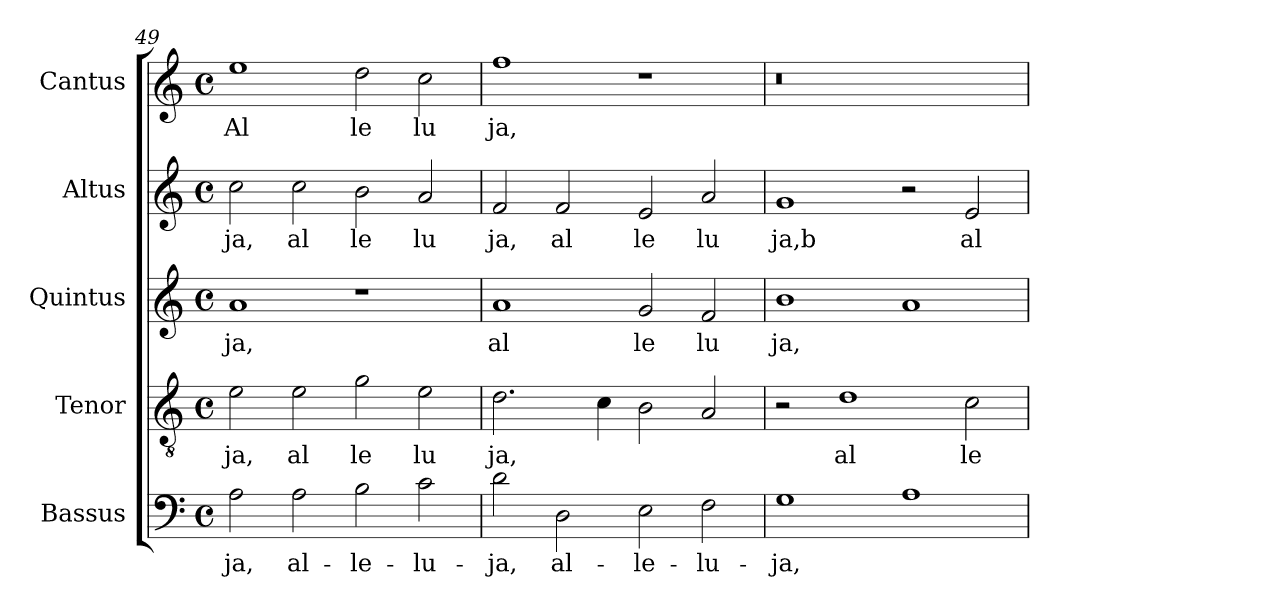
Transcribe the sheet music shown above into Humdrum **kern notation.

**kern	**text	**kern	**text	**kern	**text	**kern	**text	**kern	**text
*part5	*part5	*part4	*part4	*part3	*part3	*part2	*part2	*part1	*part1
*staff5	*staff5	*staff4	*staff4	*staff3	*staff3	*staff2	*staff2	*staff1	*staff1
*I"Bassus	*	*I"Tenor	*	*I"Quintus	*	*I"Altus	*	*I"Cantus	*
!!LO:LB:g=z
*clefF4	*	*clefGv2	*	*clefG2	*	*clefG2	*	*clefG2	*
*M4/4	*	*M4/4	*	*M4/4	*	*M4/4	*	*M4/4	*
*met(c)	*	*met(c)	*	*met(c)	*	*met(c)	*	*met(c)	*
=49	=49	=49	=49	=49	=49	=49	=49	=49	=49
!	!LO:LY:b:cj	!	!LO:LY:b:cj	!	!LO:LY:b:cj	!	!LO:LY:b:cj	!	!LO:LY:b:cj
2A\	-ja,	2e\	ja,	1a	-ja,	2cc\	-ja,	1ee	Al
!	!LO:LY:b:cj	!	!LO:LY:b:cj	!	!	!	!LO:LY:b:cj	!	!
2A\	al-	2e\	al	.	.	2cc\	al	.	.
!	!LO:LY:b:cj	!	!LO:LY:b:cj	!	!	!	!LO:LY:b:cj	!	!LO:LY:b:cj
2B\	-le-	2g\	le	1r	.	2b\	le	2dd\	le
!	!LO:LY:b:cj	!	!LO:LY:b:cj	!	!	!	!LO:LY:b:cj	!	!LO:LY:b:cj
2c\	-lu-	2e\	lu	.	.	2a/	lu	2cc\	lu
=50	=50	=50	=50	=50	=50	=50	=50	=50	=50
!	!LO:LY:b:cj	!	!LO:LY:b:cj	!	!LO:LY:b:cj	!	!LO:LY:b:cj	!	!LO:LY:b:cj
2d\	-ja,	2.d\	ja,	1a	al	2f/	ja,	1ff	ja,
!	!LO:LY:b:cj	!	!	!	!	!	!LO:LY:b:cj	!	!
2D\	al-	.	.	.	.	2f/	al	.	.
.	.	4c\	.	.	.	.	.	.	.
!	!LO:LY:b:cj	!	!	!	!LO:LY:b:cj	!	!LO:LY:b:cj	!	!
2E\	-le-	2B\	.	2g/	le	2e/	le	1r	.
!	!LO:LY:b:cj	!	!	!	!LO:LY:b:cj	!	!LO:LY:b:cj	!	!
2F\	-lu-	2A/	.	2f/	lu	2a/	lu	.	.
=51	=51	=51	=51	=51	=51	=51	=51	=51	=51
!	!LO:LY:b:cj	!	!	!	!LO:LY:b:cj	!	!LO:LY:b:rj	!	!
1G	-ja,	2r	.	1b	ja,	1g	ja,b	0r	.
!	!	!	!LO:LY:b:cj	!	!	!	!	!	!
.	.	1d	al	.	.	.	.	.	.
1A	.	.	.	1a	.	2r	.	.	.
!	!	!	!LO:LY:b:cj	!	!	!	!LO:LY:b:cj	!	!
.	.	2c\	le	.	.	2e/	al	.	.
=	=	=	=	=	=	=	=	=	=
*-	*-	*-	*-	*-	*-	*-	*-	*-	*-
